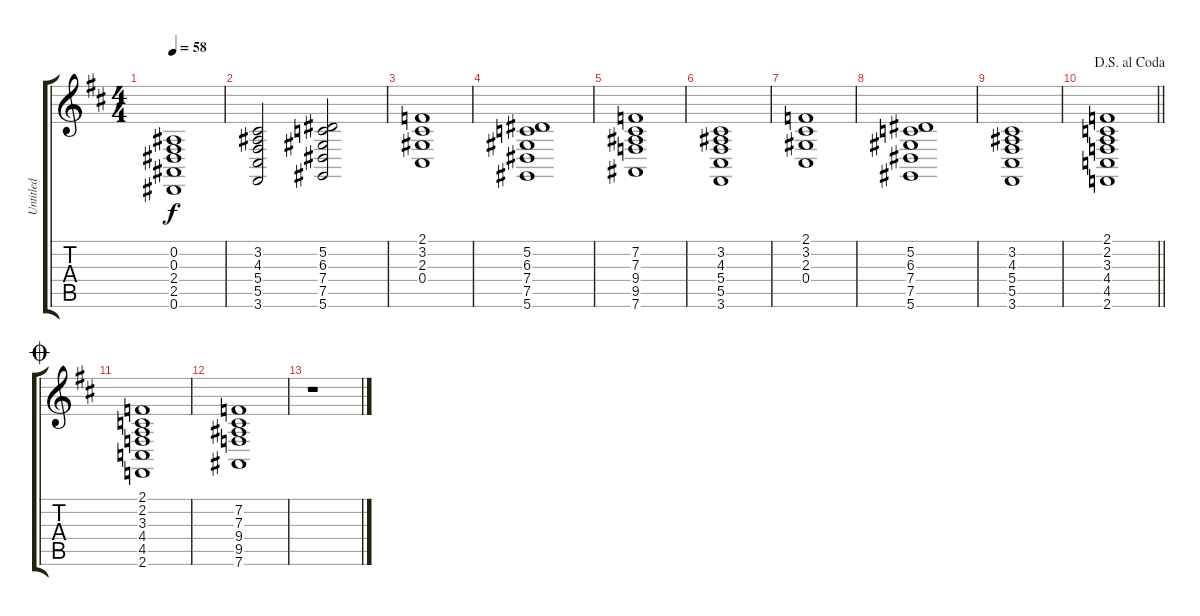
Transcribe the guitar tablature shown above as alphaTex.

\track ("Untitled" "Untitled") {instrument synthstrings1}
\staff {score tabs}
\tuning (Eb4 Bb3 Gb3 Db3 Ab2 Eb2) {hide}
\ts (4 4)
\tempo 58
\clef g2
\ks d
(0.2 0.3 2.4 2.5 0.6).1{dy f} |
(3.2 4.3 5.4 5.5 3.6).2 (5.2 6.3 7.4 7.5 5.6).2 |
(2.1 3.2 2.3 0.4).1 |
(5.2 6.3 7.4 7.5 5.6).1 |
(7.2 7.3 9.4 9.5 7.6).1 |
(3.2 4.3 5.4 5.5 3.6).1 |
(2.1 3.2 2.3 0.4).1 |
(5.2 6.3 7.4 7.5 5.6).1 |
(3.2 4.3 5.4 5.5 3.6).1 |
\jump dalsegnoalcoda
\barLineRight lightlight
(2.1 2.2 3.3 4.4 4.5 2.6).1 |
\jump coda
(2.1 2.2 3.3 4.4 4.5 2.6).1 |
(7.2 7.3 9.4 9.5 7.6).1 |
r.1
